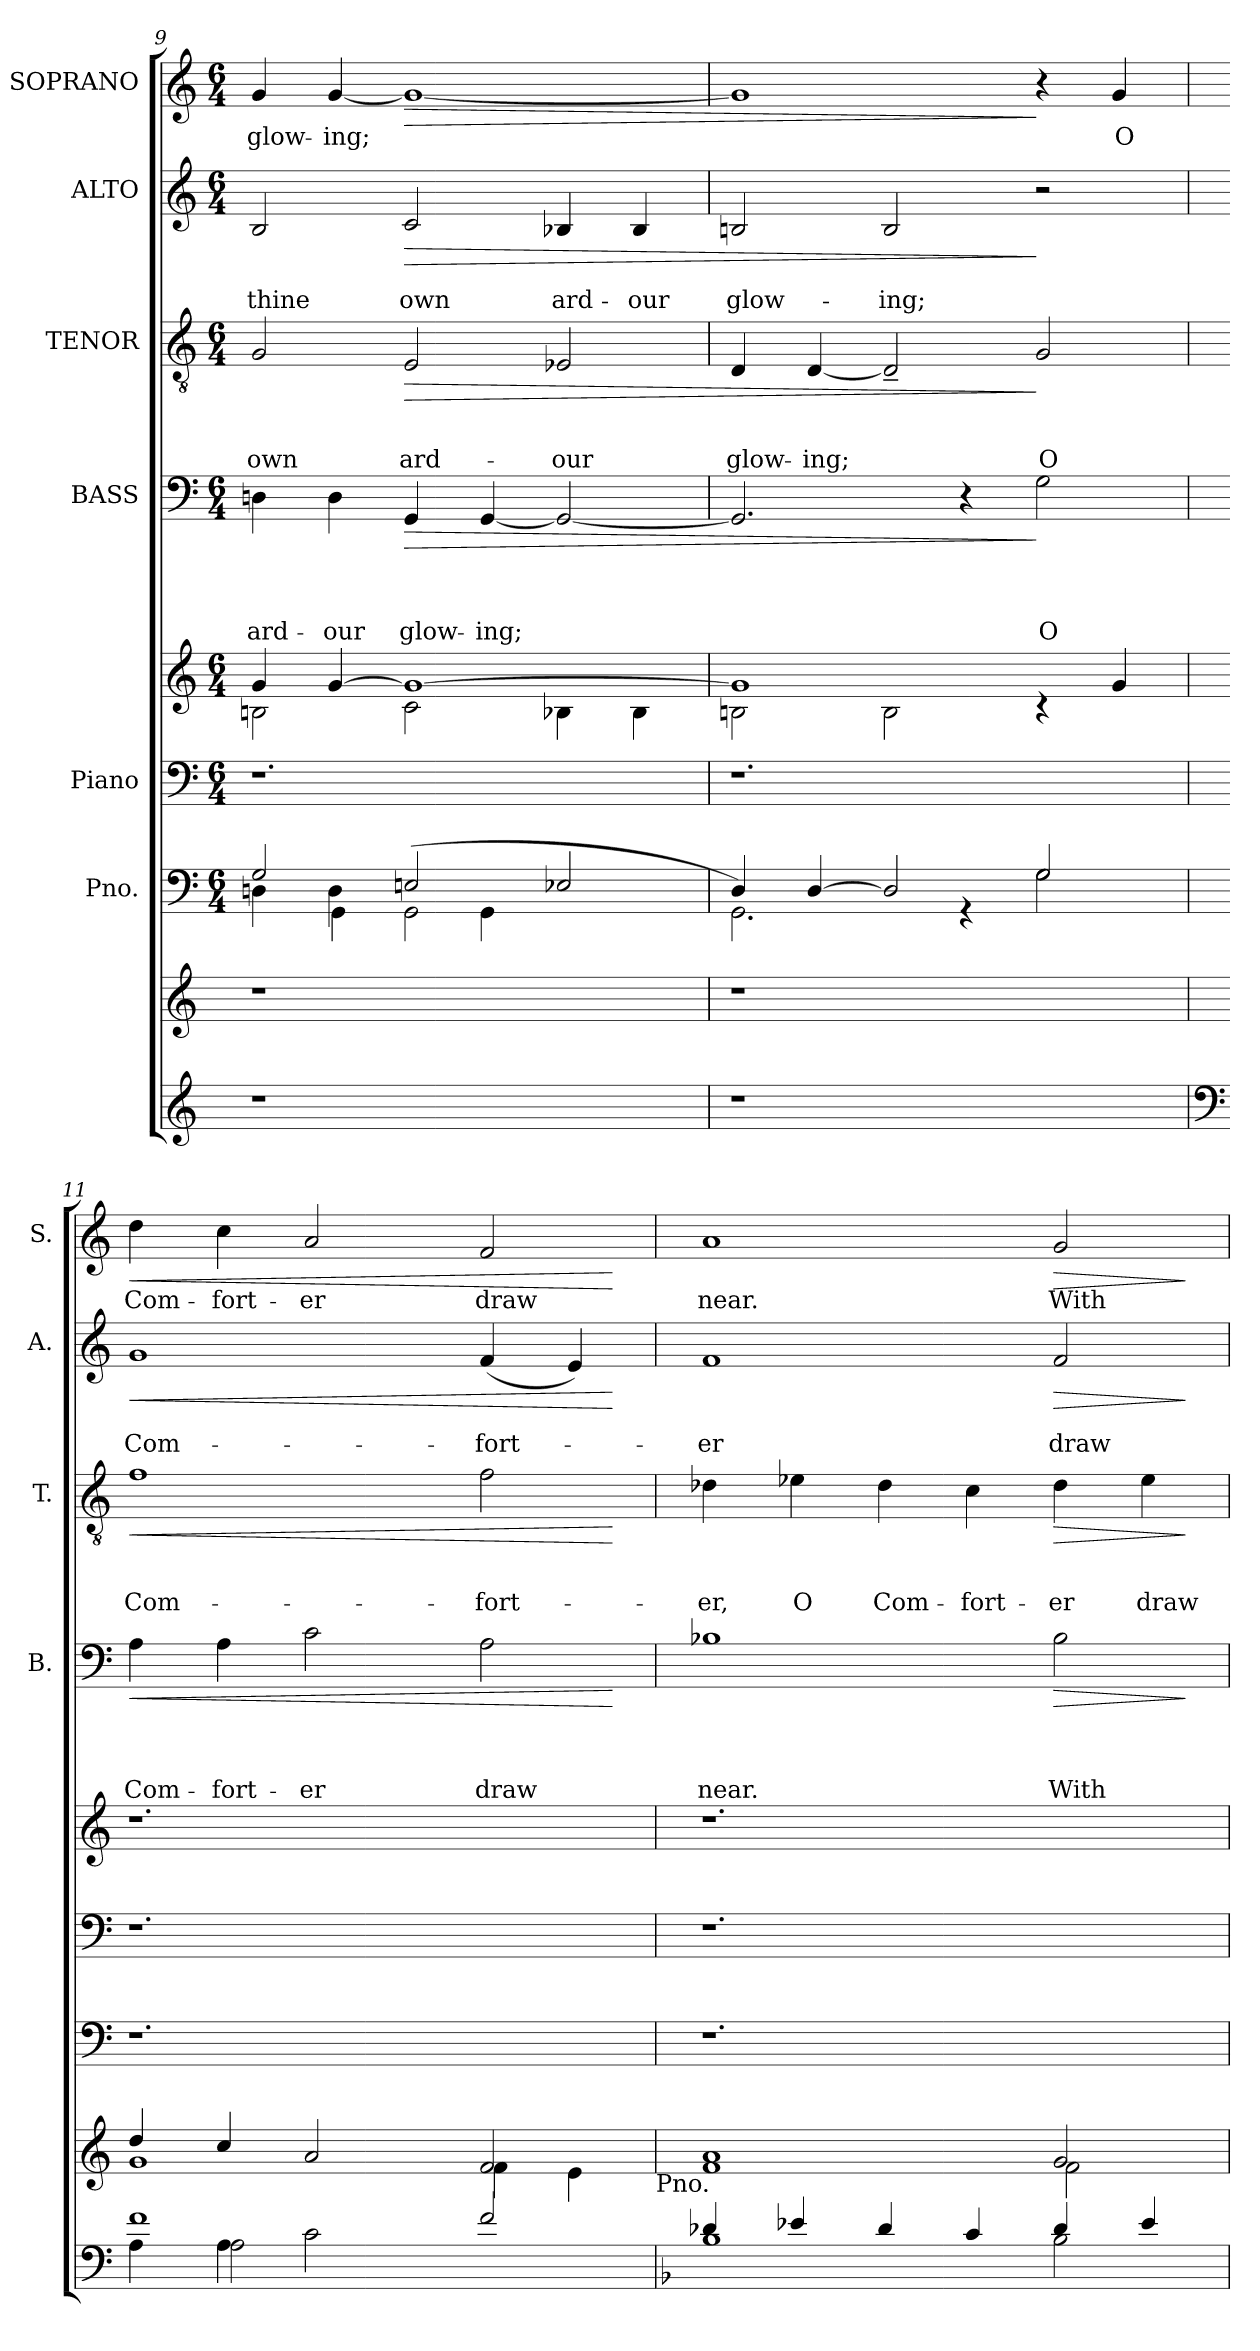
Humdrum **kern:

**kern	**kern	**kern	**kern	**kern	**kern	**text	**text	**text	**text	**dynam	**kern	**text	**text	**text	**dynam	**kern	**text	**text	**dynam	**kern	**text	**dynam
*part8	*part7	*part6	*part5	*part5	*part4	*part4	*part4	*part4	*part4	*part4	*part3	*part3	*part3	*part3	*part3	*part2	*part2	*part2	*part2	*part1	*part1	*part1
*staff9	*staff8	*staff7	*staff6	*staff5	*staff4	*staff4	*staff4	*staff4	*staff4	*staff4	*staff3	*staff3	*staff3	*staff3	*staff3	*staff2	*staff2	*staff2	*staff2	*staff1	*staff1	*staff1
*	*	*I"Pno.	*I"Piano	*	*I"BASS	*	*	*	*	*	*I"TENOR	*	*	*	*	*I"ALTO	*	*	*	*I"SOPRANO	*	*
*	*	*	*	*	*I'B.	*	*	*	*	*	*I'T.	*	*	*	*	*I'A.	*	*	*	*I'S.	*	*
*clefG2	*clefG2	*clefF4	*clefF4	*clefG2	*clefF4	*	*	*	*	*	*clefGv2	*	*	*	*	*clefG2	*	*	*	*clefG2	*	*
*k[]	*k[]	*k[]	*k[]	*k[]	*k[]	*	*	*	*	*	*k[]	*	*	*	*	*k[]	*	*	*	*k[]	*	*
*C:	*C:	*C:	*C:	*C:	*C:	*	*	*	*	*	*C:	*	*	*	*	*C:	*	*	*	*C:	*	*
*	*	*M6/4	*M6/4	*M6/4	*M6/4	*	*	*	*	*	*M6/4	*	*	*	*	*M6/4	*	*	*	*M6/4	*	*
=9	=9	=9	=9	=9	=9	=9	=9	=9	=9	=9	=9	=9	=9	=9	=9	=9	=9	=9	=9	=9	=9	=9
*	*	*^	*	*^	*	*	*	*	*	*	*	*	*	*	*	*	*	*	*	*	*	*
*	*	*	*^	*	*	*	*	*	*	*	*	*	*	*	*	*	*	*	*	*	*	*	*	*
!	!	!	!	!	!	!	!	!	!	!	!	!LO:LY:b	!	!	!	!	!LO:LY:b	!	!	!	!LO:LY:b	!	!	!LO:LY:b	!
1r	1r	2G/	4Dn\	4ryy	1.r	4g/	2Bn\	4Dn\	.	.	.	ard-	.	2G/	.	.	own	.	2B/	.	thine	.	4g/	glow-	.
!	!	!	!	!	!	!	!	!	!	!	!	!LO:LY:b	!	!	!	!	!	!	!	!	!	!	!	!LO:LY:b	!
.	.	.	4D\	4GG\	.	[>4g/	.	4D\	.	.	.	-our	.	.	.	.	.	.	.	.	.	.	[<4g/	-ing;	.
!	!	!	!	!	!	!	!	!	!	!	!	!LO:LY:b	!LO:HP:b	!	!	!	!LO:LY:b	!LO:HP:b	!	!	!LO:LY:b	!LO:HP:b	!	!	!LO:HP:b
.	.	(<2GG\	2En/	4ryy	.	1g_	2c\	4GG/	.	.	.	glow-	>	2E/	.	.	ard-	>	2c/	.	own	>	1g_	.	>
!	!	!	!	!	!	!	!	!	!	!	!	!LO:LY:b	!	!	!	!	!	!	!	!	!	!	!	!	!
.	.	.	.	4GG\	.	.	.	[<4GG/	.	.	.	-ing;	.	.	.	.	.	.	.	.	.	.	.	.	.
!	!	!	!	!	!	!	!	!	!	!	!	!	!	!	!	!	!LO:LY:b	!	!	!	!LO:LY:b	!	!	!	!
2ryy	2ryy	2ryy	2ryy	2E-X/	.	.	4B-X\	2GG/_	.	.	.	.	.	2E-X/	.	.	-our	.	4B-X/	.	ard-	.	.	.	.
!	!	!	!	!	!	!	!	!	!	!	!	!	!	!	!	!	!	!	!	!	!LO:LY:b:rj	!	!	!	!
.	.	.	.	.	.	.	4B-\	.	.	.	.	.	.	.	.	.	.	.	4B-/	.	-our	.	.	.	.
*	*	*	*v	*v	*	*	*	*	*	*	*	*	*	*	*	*	*	*	*	*	*	*	*	*	*
=10	=10	=10	=10	=10	=10	=10	=10	=10	=10	=10	=10	=10	=10	=10	=10	=10	=10	=10	=10	=10	=10	=10	=10	=10
!	!	!	!	!	!	!	!	!	!	!	!	!	!	!	!	!LO:LY:b	!	!	!	!LO:LY:b	!	!	!	!
1r	1r	4D/	2.GG\)	1.r	1g]	2Bn\	2.GG/]	.	.	.	.	.	4D/	.	.	glow-	.	2Bn/	.	glow-	.	1g]	.	.
!	!	!	!	!	!	!	!	!	!	!	!	!	!	!	!	!LO:LY:b	!	!	!	!	!	!	!	!
.	.	[>4D/	.	.	.	.	.	.	.	.	.	.	[<4D/	.	.	-ing;	.	.	.	.	.	.	.	.
!	!	!	!	!	!	!	!	!	!	!	!	!	!	!	!	!	!	!	!	!LO:LY:b	!	!	!	!
.	.	2D/]	.	.	.	2B\	.	.	.	.	.	.	2D~</]	.	.	.	.	2B/	.	-ing;	.	.	.	.
.	.	.	4rGG	.	.	.	4r	.	.	.	.	.	.	.	.	.	.	.	.	.	.	.	.	.
!	!	!	!	!	!	!	!	!	!	!	!LO:LY:b	!	!	!	!	!LO:LY:b	!	!	!	!	!	!	!	!
2ryy	2ryy	2G\	2G/	.	2ryy	4rc	2G\	.	.	.	O	]	2G/	.	.	O	]	2r	.	.	]	4r	.	]
!	!	!	!	!	!	!	!	!	!	!	!	!	!	!	!	!	!	!	!	!	!	!	!LO:LY:b	!
.	.	.	.	.	.	4g/	.	.	.	.	.	.	.	.	.	.	.	.	.	.	.	4g/	O	.
*	*	*v	*v	*	*v	*v	*	*	*	*	*	*	*	*	*	*	*	*	*	*	*	*	*	*
!!LO:LB:g=z
=11	=11	=11	=11	=11	=11	=11	=11	=11	=11	=11	=11	=11	=11	=11	=11	=11	=11	=11	=11	=11	=11	=11
*clefF4	*	*	*	*	*	*	*	*	*	*	*	*	*	*	*	*	*	*	*	*	*	*
*^	*^	*	*	*^	*	*	*	*	*	*	*	*	*	*	*	*	*	*	*	*	*	*
*	*^	*	*^	*	*	*	*	*	*	*	*	*	*	*	*	*	*	*	*	*	*	*	*	*	*
!	!	!	!	!	!	!	!	!	!	!	!	!	!	!LO:LY:b	!LO:HP:b	!	!	!	!LO:LY:b	!LO:HP:b	!	!	!LO:LY:b	!LO:HP:b	!	!LO:LY:b	!LO:HP:b
*	*	*	*	*	*	*	*	*v	*v	*	*	*	*	*	*	*	*	*	*	*	*	*	*	*	*	*	*
1f	4A\	4ryy	4dd/	1g	1ryy	1.r	1.r	1.r	4A\	.	.	.	Com-	<	1f	.	.	Com-	<	1g	.	Com-	<	4dd\	Com-	<
!	!	!	!	!	!	!	!	!	!	!	!	!	!LO:LY:b	!	!	!	!	!	!	!	!	!	!	!	!LO:LY:b	!
.	4A\	2A\	4cc/	.	.	.	.	.	4A\	.	.	.	-fort-	.	.	.	.	.	.	.	.	.	.	4cc\	-fort-	.
!	!	!	!	!	!	!	!	!	!	!	!	!	!LO:LY:b:rj	!	!	!	!	!	!	!	!	!	!	!	!LO:LY:b:rj	!
.	2c\	.	2a/	.	.	.	.	.	2c\	.	.	.	-er	.	.	.	.	.	.	.	.	.	.	2a/	-er	.
.	.	2.ryy	.	.	.	.	.	.	.	.	.	.	.	.	.	.	.	.	.	.	.	.	.	.	.	.
!	!	!	!	!	!	!	!	!	!	!	!	!	!LO:LY:b	!	!	!	!	!LO:LY:b	!	!	!	!LO:LY:b	!	!	!LO:LY:b	!
2ryy	2f/	.	2ryy	2f/	4f\	.	.	.	2A\	.	.	.	draw	.	2f\	.	.	-fort-	.	(<4f/	.	-fort-	.	2f/	draw	.
.	.	.	.	.	4e\	.	.	.	.	.	.	.	.	.	.	.	.	.	.	4e/)	.	.	.	.	.	.
*v	*v	*v	*	*	*	*	*	*	*	*	*	*	*	*	*	*	*	*	*	*	*	*	*	*	*	*
*	*v	*v	*v	*	*	*	*	*	*	*	*	*	*	*	*	*	*	*	*	*	*	*	*	*
.	.	.	.	.	.	.	.	.	.	[	.	.	.	.	[	.	.	.	[	.	.	[
!	!LO:TX:b:t=Pno.	!	!	!	!	!	!	!	!	!	!	!	!	!	!	!	!	!	!	!	!	!
=12	=12	=12	=12	=12	=12	=12	=12	=12	=12	=12	=12	=12	=12	=12	=12	=12	=12	=12	=12	=12	=12	=12
*k[b-]	*	*	*	*	*	*	*	*	*	*	*	*	*	*	*	*	*	*	*	*	*	*
*F:	*	*	*	*	*	*	*	*	*	*	*	*	*	*	*	*	*	*	*	*	*	*
*^	*^	*	*	*	*	*	*	*	*	*	*	*	*	*	*	*	*	*	*	*	*	*
!	!	!	!	!	!	!	!	!	!	!	!LO:LY:b	!	!	!	!	!LO:LY:b	!	!	!	!LO:LY:b	!	!	!LO:LY:b	!
4d-X/	1B-	1a	1f	1.r	1.r	1.r	1B-X	.	.	.	near.	.	4d-X\	.	.	-er,	.	1f	.	-er	.	1a	near.	.
!	!	!	!	!	!	!	!	!	!	!	!	!	!	!	!	!LO:LY:b	!	!	!	!	!	!	!	!
4e-X/	.	.	.	.	.	.	.	.	.	.	.	.	4e-X\	.	.	O	.	.	.	.	.	.	.	.
!	!	!	!	!	!	!	!	!	!	!	!	!	!	!	!	!LO:LY:b	!	!	!	!	!	!	!	!
4d-/	.	.	.	.	.	.	.	.	.	.	.	.	4d-\	.	.	Com-	.	.	.	.	.	.	.	.
!	!	!	!	!	!	!	!	!	!	!	!	!	!	!	!	!LO:LY:b	!	!	!	!	!	!	!	!
4c/	.	.	.	.	.	.	.	.	.	.	.	.	4c\	.	.	-fort-	.	.	.	.	.	.	.	.
!	!	!	!	!	!	!	!	!	!	!	!LO:LY:b	!LO:HP:b	!	!	!	!LO:LY:b:rj	!LO:HP:b	!	!	!LO:LY:b	!LO:HP:b	!	!LO:LY:b	!LO:HP:b
4d-/	2B-\	2g/	2f\	.	.	.	2B-\	.	.	.	With-	>	4d-\	.	.	-er	>	2f/	.	draw	>	2g/	With-	>
!	!	!	!	!	!	!	!	!	!	!	!	!	!	!	!	!LO:LY:b	!	!	!	!	!	!	!	!
4e-/	.	.	.	.	.	.	.	.	.	.	.	.	4e-\	.	.	draw	.	.	.	.	.	.	.	.
*v	*v	*	*	*	*	*	*	*	*	*	*	*	*	*	*	*	*	*	*	*	*	*	*	*
*	*v	*v	*	*	*	*	*	*	*	*	*	*	*	*	*	*	*	*	*	*	*	*	*
.	.	.	.	.	.	.	.	.	.	]	.	.	.	.	]	.	.	.	]	.	.	]
=	=	=	=	=	=	=	=	=	=	=	=	=	=	=	=	=	=	=	=	=	=	=
*-	*-	*-	*-	*-	*-	*-	*-	*-	*-	*-	*-	*-	*-	*-	*-	*-	*-	*-	*-	*-	*-	*-
